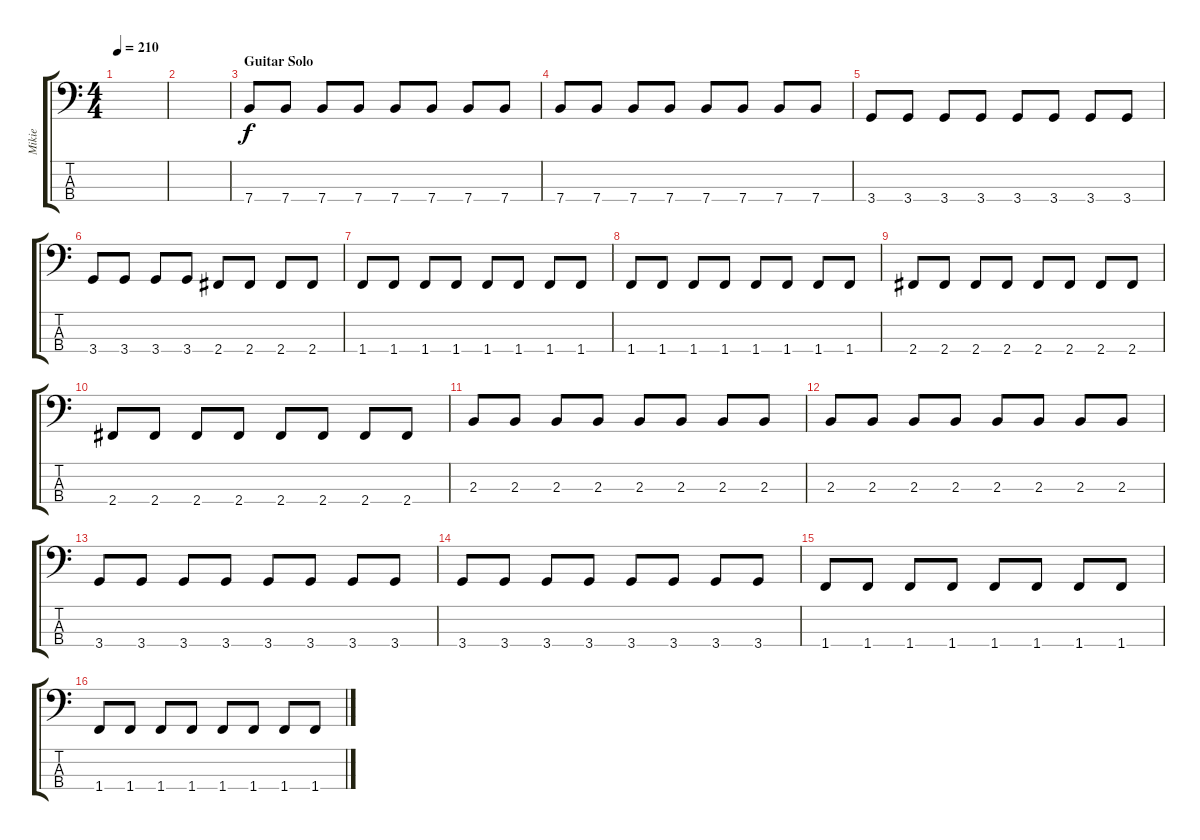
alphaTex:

\track ("Mikie" "Mikie") {instrument electricbasspick}
\staff {score tabs}
\tuning (G2 D2 A1 E1) {hide}
\ts (4 4)
\tempo 210
\clef f4
\ks c
|
|
\section ("" "Guitar Solo")
7.4.8 7.4.8 7.4.8 7.4.8 7.4.8 7.4.8 7.4.8 7.4.8 |
7.4.8 7.4.8 7.4.8 7.4.8 7.4.8 7.4.8 7.4.8 7.4.8 |
3.4.8 3.4.8 3.4.8 3.4.8 3.4.8 3.4.8 3.4.8 3.4.8 |
3.4.8 3.4.8 3.4.8 3.4.8 2.4.8 2.4.8 2.4.8 2.4.8 |
1.4.8 1.4.8 1.4.8 1.4.8 1.4.8 1.4.8 1.4.8 1.4.8 |
1.4.8 1.4.8 1.4.8 1.4.8 1.4.8 1.4.8 1.4.8 1.4.8 |
2.4.8 2.4.8 2.4.8 2.4.8 2.4.8 2.4.8 2.4.8 2.4.8 |
2.4.8 2.4.8 2.4.8 2.4.8 2.4.8 2.4.8 2.4.8 2.4.8 |
2.3.8 2.3.8 2.3.8 2.3.8 2.3.8 2.3.8 2.3.8 2.3.8 |
2.3.8 2.3.8 2.3.8 2.3.8 2.3.8 2.3.8 2.3.8 2.3.8 |
3.4.8 3.4.8 3.4.8 3.4.8 3.4.8 3.4.8 3.4.8 3.4.8 |
3.4.8 3.4.8 3.4.8 3.4.8 3.4.8 3.4.8 3.4.8 3.4.8 |
1.4.8 1.4.8 1.4.8 1.4.8 1.4.8 1.4.8 1.4.8 1.4.8 |
1.4.8 1.4.8 1.4.8 1.4.8 1.4.8 1.4.8 1.4.8 1.4.8
